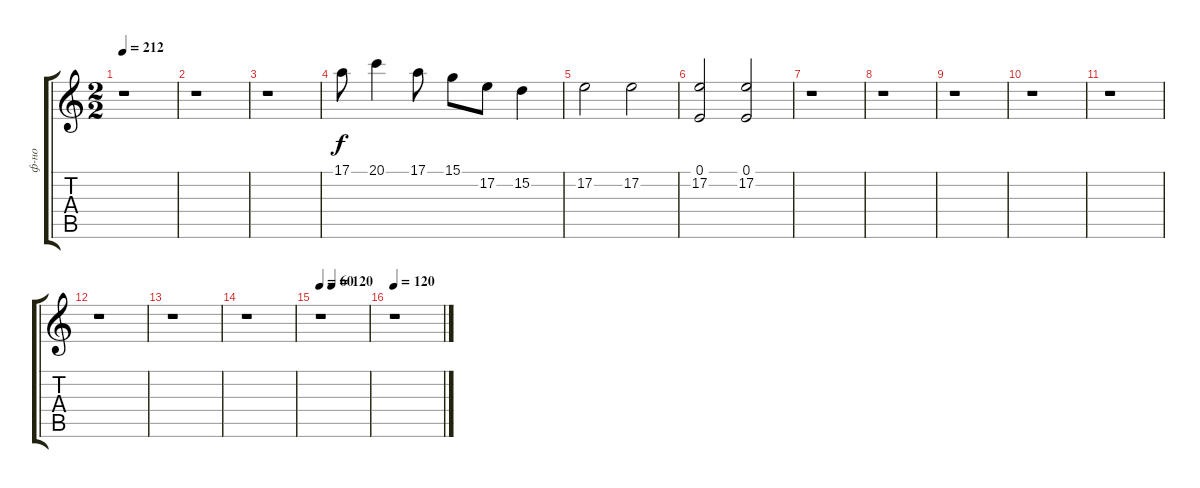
\track ("ф-но" "ф-но") {instrument acousticgrandpiano}
\staff {score tabs}
\tuning (E4 B3 G3 D3 A2 E2) {hide}
\ts (2 2)
\tempo 212
\clef g2
\ks c
r.1{dy f} |
r.1 |
r.1 |
17.1.8 20.1.4 17.1.8 15.1.8 17.2.8 15.2.4 |
17.2.2 17.2.2 |
(0.1 17.2).2 (0.1 17.2).2 |
r.1 |
r.1 |
r.1 |
r.1 |
r.1 |
r.1 |
r.1 |
r.1 |
\tempo 60
\tempo (120 0.25)
r.1 |
\tempo 120
r.1
